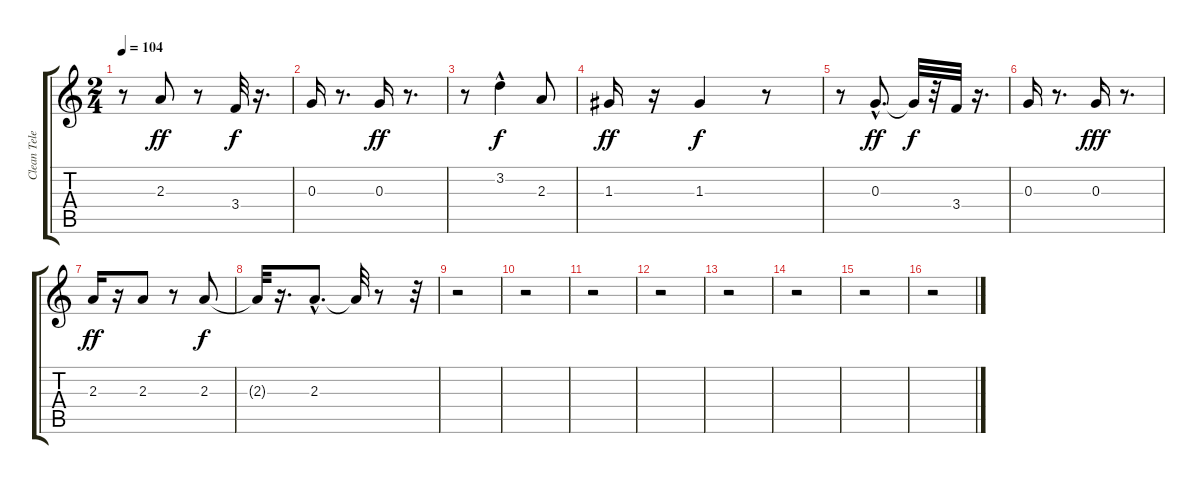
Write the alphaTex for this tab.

\track ("Clean Telecaster" "Clean Tele") {instrument electricguitarclean}
\staff {score tabs}
\tuning (E4 B3 G3 D3 A2 E2) {hide}
\ts (2 4)
\tempo 104
\clef g2
\ks c
r.8{dy ff} 2.3.8 r.8 3.4.32{dy f} r.16{d} |
0.3.16 r.8{d} 0.3.16{dy ff} r.8{d} |
r.8 3.2{hac}.4{dy f} 2.3.8 |
1.3.16{dy ff} r.16 1.3.4{dy f} r.8 |
r.8 0.3{hac}.8{d dy ff} 0.3{t}.32{dy f} r.32 3.4.32 r.16{d} |
0.3.16 r.8{d} 0.3.16{dy fff} r.8{d} |
2.3.16{dy ff} r.16 2.3.8 r.8 2.3.8{dy f} |
2.3{t}.32 r.16{d} 2.3{hac}.8{d} 2.3{t}.32 r.8 r.32 |
r.2 |
r.2 |
r.2 |
r.2 |
r.2 |
r.2 |
r.2 |
r.2
